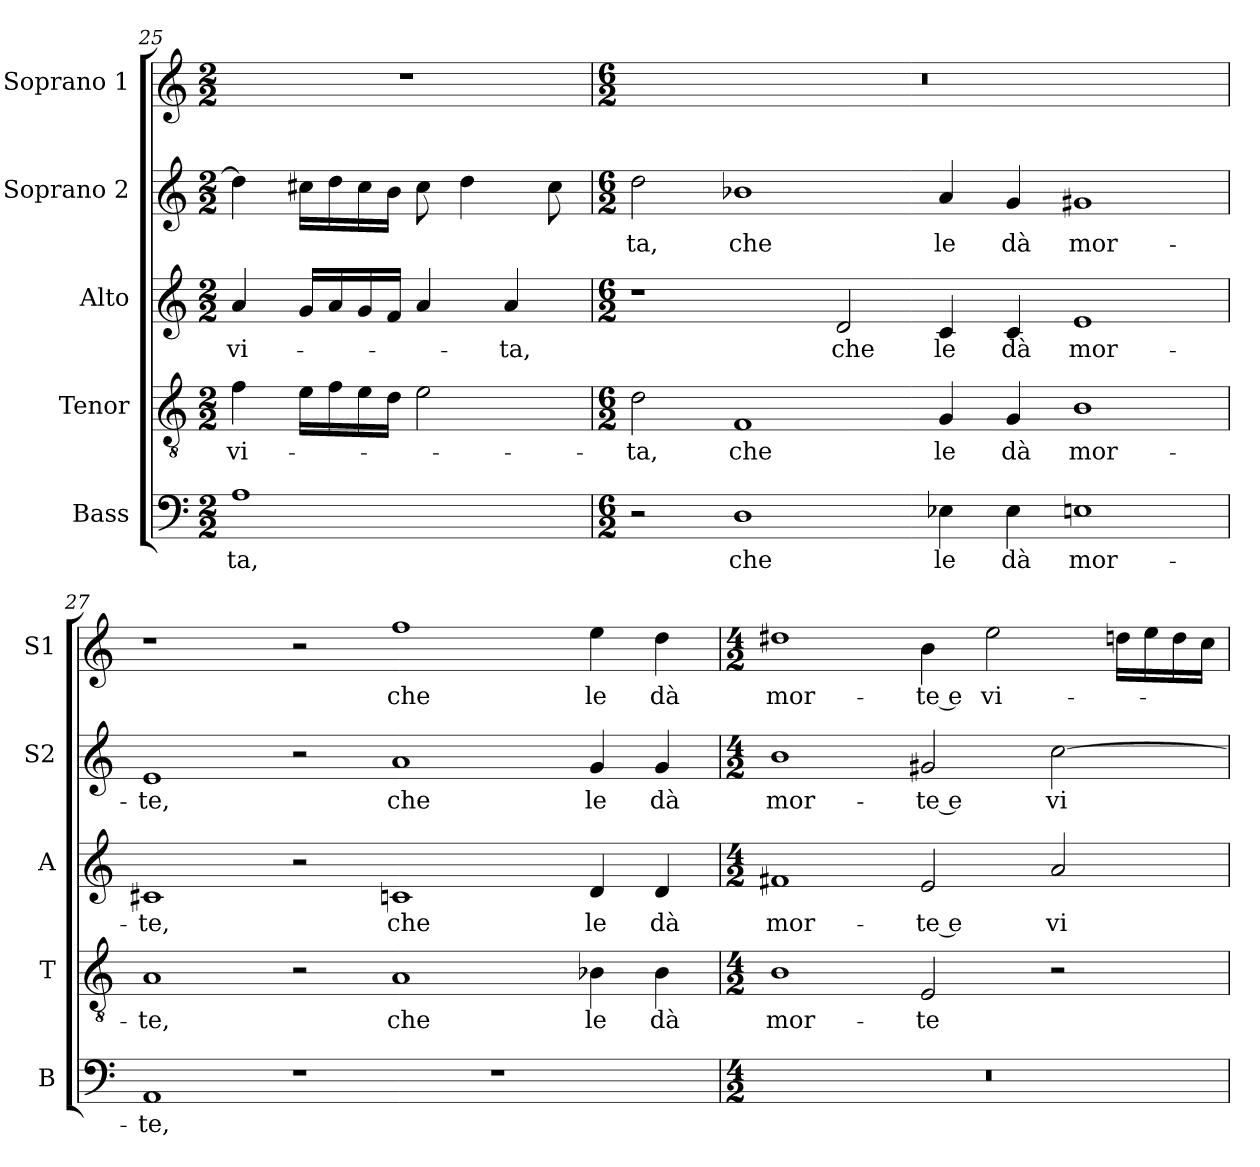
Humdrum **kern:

**kern	**text	**kern	**text	**kern	**text	**kern	**text	**kern	**text
*part5	*part5	*part4	*part4	*part3	*part3	*part2	*part2	*part1	*part1
*staff5	*staff5	*staff4	*staff4	*staff3	*staff3	*staff2	*staff2	*staff1	*staff1
*I"Bass	*	*I"Tenor	*	*I"Alto	*	*I"Soprano 2	*	*I"Soprano 1	*
*I'B	*	*I'T	*	*I'A	*	*I'S2	*	*I'S1	*
*clefF4	*	*clefGv2	*	*clefG2	*	*clefG2	*	*clefG2	*
*	*	*ITrd7c12	*	*	*	*	*	*	*
*k[]	*	*k[]	*	*k[]	*	*k[]	*	*k[]	*
*C:	*	*C:	*	*C:	*	*C:	*	*C:	*
*M2/2	*	*M2/2	*	*M2/2	*	*M2/2	*	*M2/2	*
=25	=25	=25	=25	=25	=25	=25	=25	=25	=25
!	!LO:LY:b:color=#000000	!	!	!	!	!	!	!	!
!	!	!	!LO:LY:b:color=#000000	!	!	!	!	!	!
!	!	!	!	!	!LO:LY:b:color=#000000	!	!	!	!
1Ai	-ta,	4Fi\	vi-	4ai/	vi-	4ddi\]	.	1r	.
.	.	16Ei\LL	.	16gi/LL	.	16cc#Xi\LL	.	.	.
.	.	16Fi\	.	16ai/	.	16ddi\	.	.	.
.	.	16Ei\	.	16gi/	.	16cc#i\	.	.	.
.	.	16Di\JJ	.	16fi/JJ	.	16bi\JJ	.	.	.
.	.	2Ei\	.	4ai/	.	8cc#i\	.	.	.
.	.	.	.	.	.	4ddi\	.	.	.
!	!	!	!	!	!LO:LY:b:color=#000000	!	!	!	!
.	.	.	.	4ai/	-ta,	.	.	.	.
.	.	.	.	.	.	8cc#i\	.	.	.
=26	=26	=26	=26	=26	=26	=26	=26	=26	=26
*M6/2	*	*M6/2	*	*M6/2	*	*M6/2	*	*M6/2	*
!	!	!	!LO:LY:b:color=#000000	!	!	!	!	!	!
!	!	!	!	!	!	!	!LO:LY:b:color=#000000	!LO:N:vis=1	!
2r	.	2Di\	-ta,	1r	.	2ddi\	-ta,	0.r	.
!	!LO:LY:b:color=#000000	!	!	!	!	!	!	!	!
!	!	!	!LO:LY:b:color=#000000	!	!	!	!	!	!
!	!	!	!	!	!	!	!LO:LY:b:color=#000000	!	!
1Di	che	1FFi	che	.	.	1b-Xi	che	.	.
!	!	!	!	!	!LO:LY:b:color=#000000	!	!	!	!
.	.	.	.	2di/	che	.	.	.	.
!	!LO:LY:b:color=#000000	!	!	!	!	!	!	!	!
!	!	!	!LO:LY:b:color=#000000	!	!	!	!	!	!
!	!	!	!	!	!LO:LY:b:color=#000000	!	!	!	!
!	!	!	!	!	!	!	!LO:LY:b:color=#000000	!	!
4E-Xi\	le	4GGi/	le	4ci/	le	4ai/	le	.	.
!	!LO:LY:b:color=#000000	!	!	!	!	!	!	!	!
!	!	!	!LO:LY:b:color=#000000	!	!	!	!	!	!
!	!	!	!	!	!LO:LY:b:color=#000000	!	!	!	!
!	!	!	!	!	!	!	!LO:LY:b:color=#000000	!	!
4E-i\	dà	4GGi/	dà	4ci/	dà	4gi/	dà	.	.
!	!LO:LY:b:color=#000000	!	!	!	!	!	!	!	!
!	!	!	!LO:LY:b:color=#000000	!	!	!	!	!	!
!	!	!	!	!	!LO:LY:b:color=#000000	!	!	!	!
!	!	!	!	!	!	!	!LO:LY:b:color=#000000	!	!
1Eni	mor-	1BBi	mor-	1ei	mor-	1g#Xi	mor-	.	.
!!LO:LB:g=z
=27	=27	=27	=27	=27	=27	=27	=27	=27	=27
!	!LO:LY:b:color=#000000	!	!	!	!	!	!	!	!
!	!	!	!LO:LY:b:color=#000000	!	!	!	!	!	!
!	!	!	!	!	!LO:LY:b:color=#000000	!	!	!	!
!	!	!	!	!	!	!	!LO:LY:b:color=#000000	!	!
1AAi	-te,	1AAi	-te,	1c#Xi	-te,	1ei	-te,	1r	.
1r	.	2r	.	2r	.	2r	.	2r	.
!	!	!	!LO:LY:b:color=#000000	!	!	!	!	!	!
!	!	!	!	!	!LO:LY:b:color=#000000	!	!	!	!
!	!	!	!	!	!	!	!LO:LY:b:color=#000000	!	!
!	!	!	!	!	!	!	!	!	!LO:LY:b:color=#000000
.	.	1AAi	che	1cni	che	1ai	che	1ffi	che
1r	.	.	.	.	.	.	.	.	.
!	!	!	!LO:LY:b:color=#000000	!	!	!	!	!	!
!	!	!	!	!	!LO:LY:b:color=#000000	!	!	!	!
!	!	!	!	!	!	!	!LO:LY:b:color=#000000	!	!
!	!	!	!	!	!	!	!	!	!LO:LY:b:color=#000000
.	.	4BB-Xi\	le	4di/	le	4gi/	le	4eei\	le
!	!	!	!LO:LY:b:color=#000000	!	!	!	!	!	!
!	!	!	!	!	!LO:LY:b:color=#000000	!	!	!	!
!	!	!	!	!	!	!	!LO:LY:b:color=#000000	!	!
!	!	!	!	!	!	!	!	!	!LO:LY:b:color=#000000
.	.	4BB-i\	dà	4di/	dà	4gi/	dà	4ddi\	dà
=28	=28	=28	=28	=28	=28	=28	=28	=28	=28
*M4/2	*	*M4/2	*	*M4/2	*	*M4/2	*	*M4/2	*
!LO:N:vis=1	!	!	!	!	!	!	!	!	!
!	!	!	!LO:LY:b:color=#000000	!	!	!	!	!	!
!	!	!	!	!	!LO:LY:b:color=#000000	!	!	!	!
!	!	!	!	!	!	!	!LO:LY:b:color=#000000	!	!
!	!	!	!	!	!	!	!	!	!LO:LY:b:color=#000000
0r	.	1BBi	mor-	1f#Xi	mor-	1bi	mor-	1dd#Xi	mor-
!	!	!	!LO:LY:b:color=#000000	!	!	!	!	!	!
!	!	!	!	!	!LO:LY:b:color=#000000	!	!	!	!
!	!	!	!	!	!	!	!LO:LY:b:color=#000000	!	!
!	!	!	!	!	!	!	!	!	!LO:LY:b:color=#000000
.	.	2EEi/	-te	2ei/	-te e	2g#Xi/	-te e	4bi\	-te e
!	!	!	!	!	!	!	!	!	!LO:LY:b:color=#000000
.	.	.	.	.	.	.	.	2eei\	vi-
!	!	!	!	!	!LO:LY:b:color=#000000	!	!	!	!
!	!	!	!	!	!	!	!LO:LY:b:color=#000000	!	!
.	.	2r	.	2ai/	vi-	[2cci\	vi-	.	.
.	.	.	.	.	.	.	.	16ddni\LL	.
.	.	.	.	.	.	.	.	16eei\	.
.	.	.	.	.	.	.	.	16ddi\	.
.	.	.	.	.	.	.	.	16cci\JJ	.
=	=	=	=	=	=	=	=	=	=
*-	*-	*-	*-	*-	*-	*-	*-	*-	*-
